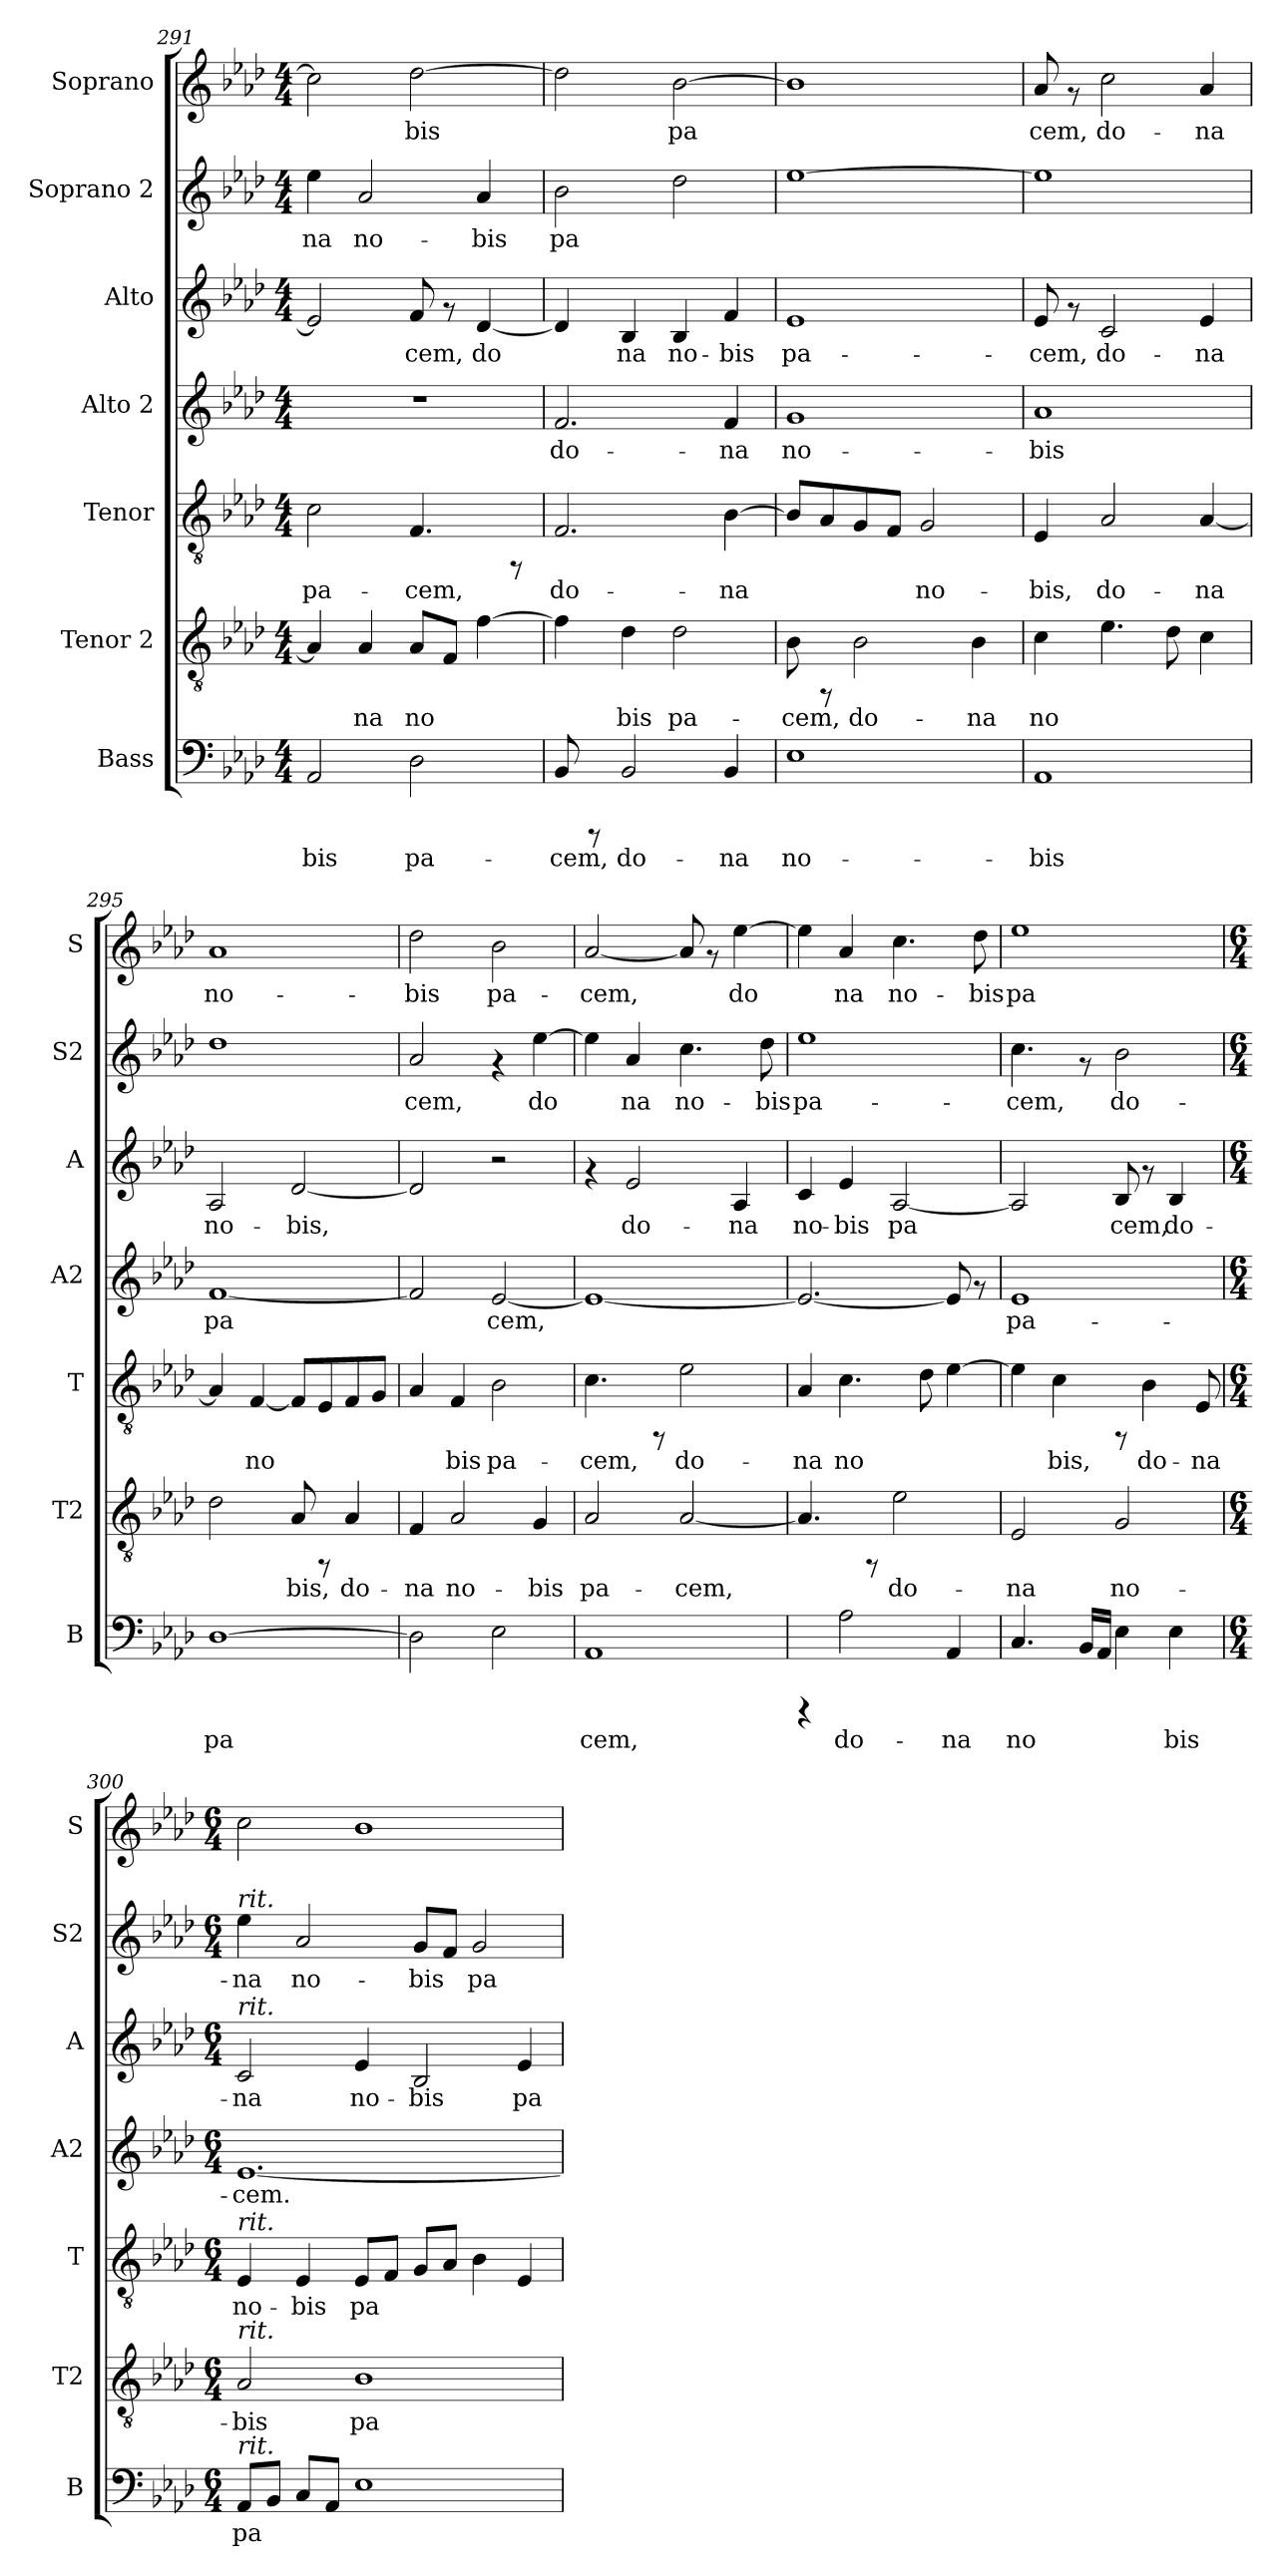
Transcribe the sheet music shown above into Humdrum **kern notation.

**kern	**text	**kern	**text	**kern	**text	**kern	**text	**kern	**text	**kern	**text	**kern	**text
*part7	*part7	*part6	*part6	*part5	*part5	*part4	*part4	*part3	*part3	*part2	*part2	*part1	*part1
*staff7	*staff7	*staff6	*staff6	*staff5	*staff5	*staff4	*staff4	*staff3	*staff3	*staff2	*staff2	*staff1	*staff1
*I"Bass	*	*I"Tenor 2	*	*I"Tenor	*	*I"Alto 2	*	*I"Alto	*	*I"Soprano 2	*	*I"Soprano	*
*I'B	*	*I'T2	*	*I'T	*	*I'A2	*	*I'A	*	*I'S2	*	*I'S	*
!!LO:PB:g=z
*clefF4	*	*clefGv2	*	*clefGv2	*	*clefG2	*	*clefG2	*	*clefG2	*	*clefG2	*
*k[b-e-a-d-]	*	*k[b-e-a-d-]	*	*k[b-e-a-d-]	*	*k[b-e-a-d-]	*	*k[b-e-a-d-]	*	*k[b-e-a-d-]	*	*k[b-e-a-d-]	*
*A-:	*	*A-:	*	*A-:	*	*A-:	*	*A-:	*	*A-:	*	*A-:	*
*M4/4	*	*M4/4	*	*M4/4	*	*M4/4	*	*M4/4	*	*M4/4	*	*M4/4	*
=291	=291	=291	=291	=291	=291	=291	=291	=291	=291	=291	=291	=291	=291
!	!LO:LY:b:cj	!	!LO:LY:b:cj	!	!LO:LY:b:cj	!	!	!	!LO:LY:b:cj	!	!LO:LY:b:cj	!	!LO:LY:b:cj
2AA-/	-bis	4A-/]	--	2c\	pa-	1r	.	2e-/]	--	4ee-\	-na	2cc\]	--
!	!	!	!LO:LY:b:cj	!	!	!	!	!	!	!	!LO:LY:b:cj	!	!
.	.	4A-/	-na	.	.	.	.	.	.	2a-/	no-	.	.
!	!LO:LY:b:cj	!	!LO:LY:b:cj	!	!LO:LY:b:cj	!	!	!	!LO:LY:b:cj	!	!	!	!LO:LY:b:cj
2D-\	pa-	8A-/L	no-	4.F/	-cem,	.	.	8f/	-cem,	.	.	[>2dd-\	-bis
!	!	!	!LO:LY:b:cj	!	!	!	!	!	!	!	!	!	!
.	.	8F/J	--	.	.	.	.	8rf	.	.	.	.	.
!	!	!	!LO:LY:b:cj	!	!	!	!	!	!LO:LY:b:cj	!	!LO:LY:b:cj	!	!
.	.	[>4f\	--	.	.	.	.	[<4d-/	do-	4a-/	-bis	.	.
.	.	.	.	8rFF	.	.	.	.	.	.	.	.	.
=292	=292	=292	=292	=292	=292	=292	=292	=292	=292	=292	=292	=292	=292
!	!LO:LY:b:cj	!	!LO:LY:b:cj	!	!LO:LY:b:cj	!	!LO:LY:b:cj	!	!LO:LY:b:cj	!	!LO:LY:b:cj	!	!LO:LY:b:cj
8BB-/	-cem,	4f\]	--	2.F/	do-	2.f/	do-	4d-/]	--	2b-\	pa-	2dd-\]	.
8rCCC	.	.	.	.	.	.	.	.	.	.	.	.	.
!	!LO:LY:b:cj	!	!LO:LY:b:cj	!	!	!	!	!	!LO:LY:b:cj	!	!	!	!
2BB-/	do-	4d-\	-bis	.	.	.	.	4B-/	-na	.	.	.	.
!	!	!	!LO:LY:b:cj	!	!	!	!	!	!LO:LY:b:cj	!	!LO:LY:b:cj	!	!LO:LY:b:cj
.	.	2d-\	pa-	.	.	.	.	4B-/	no-	2dd-\	--	[>2b-\	pa-
!	!LO:LY:b:cj	!	!	!	!LO:LY:b:cj	!	!LO:LY:b:cj	!	!LO:LY:b:cj	!	!	!	!
4BB-/	-na	.	.	[>4B-\	-na	4f/	-na	4f/	-bis	.	.	.	.
=293	=293	=293	=293	=293	=293	=293	=293	=293	=293	=293	=293	=293	=293
!	!LO:LY:b:cj	!	!LO:LY:b:cj	!	!LO:LY:b:cj	!	!LO:LY:b:cj	!	!LO:LY:b:cj	!	!LO:LY:b:cj	!	!LO:LY:b:cj
1E-	no-	8B-\	-cem,	8B-/L]	.	1g	no-	1e-	pa-	[>1ee-	--	1b-]	--
!	!	!	!	!	!LO:LY:b:cj	!	!	!	!	!	!	!	!
.	.	8rFF	.	8A-/	.	.	.	.	.	.	.	.	.
!	!	!	!LO:LY:b:cj	!	!LO:LY:b:cj	!	!	!	!	!	!	!	!
.	.	2B-\	do-	8G/	.	.	.	.	.	.	.	.	.
!	!	!	!	!	!LO:LY:b:cj	!	!	!	!	!	!	!	!
.	.	.	.	8F/J	.	.	.	.	.	.	.	.	.
!	!	!	!	!	!LO:LY:b:cj	!	!	!	!	!	!	!	!
.	.	.	.	2G/	no-	.	.	.	.	.	.	.	.
!	!	!	!LO:LY:b:cj	!	!	!	!	!	!	!	!	!	!
.	.	4B-\	-na	.	.	.	.	.	.	.	.	.	.
=294	=294	=294	=294	=294	=294	=294	=294	=294	=294	=294	=294	=294	=294
!	!LO:LY:b:cj	!	!LO:LY:b:cj	!	!LO:LY:b:cj	!	!LO:LY:b:cj	!	!LO:LY:b:cj	!	!LO:LY:b:cj	!	!LO:LY:b:cj
1AA-	-bis	4c\	no-	4E-/	-bis,	1a-	-bis	8e-/	-cem,	1ee-]	--	8a-/	-cem,
.	.	.	.	.	.	.	.	8rf	.	.	.	8rf	.
!	!	!	!LO:LY:b:cj	!	!LO:LY:b:cj	!	!	!	!LO:LY:b:cj	!	!	!	!LO:LY:b:cj
.	.	4.e-\	--	2A-/	do-	.	.	2c/	do-	.	.	2cc\	do-
!	!	!	!LO:LY:b:cj	!	!	!	!	!	!	!	!	!	!
.	.	8d-\	--	.	.	.	.	.	.	.	.	.	.
!	!	!	!LO:LY:b:cj	!	!LO:LY:b:cj	!	!	!	!LO:LY:b:cj	!	!	!	!LO:LY:b:cj
.	.	4c\	--	[<4A-/	-na	.	.	4e-/	-na	.	.	4a-/	-na
=295	=295	=295	=295	=295	=295	=295	=295	=295	=295	=295	=295	=295	=295
!	!LO:LY:b:cj	!	!LO:LY:b:cj	!	!LO:LY:b:cj	!	!LO:LY:b:cj	!	!LO:LY:b:cj	!	!LO:LY:b:cj	!	!LO:LY:b:cj
[>1D-	pa-	2d-\	--	4A-/]	.	[<1f	pa-	2A-/	no-	1dd-	--	1a-	no-
!	!	!	!	!	!LO:LY:b:cj	!	!	!	!	!	!	!	!
.	.	.	.	[<4F/	no-	.	.	.	.	.	.	.	.
!	!	!	!LO:LY:b:cj	!	!LO:LY:b:cj	!	!	!	!LO:LY:b:cj	!	!	!	!
.	.	8A-/	-bis,	8F/L]	--	.	.	[<2d-/	-bis,	.	.	.	.
!	!	!	!	!	!LO:LY:b:cj	!	!	!	!	!	!	!	!
.	.	8rFF	.	8E-/	--	.	.	.	.	.	.	.	.
!	!	!	!LO:LY:b:cj	!	!LO:LY:b:cj	!	!	!	!	!	!	!	!
.	.	4A-/	do-	8F/	--	.	.	.	.	.	.	.	.
!	!	!	!	!	!LO:LY:b:cj	!	!	!	!	!	!	!	!
.	.	.	.	8G/J	--	.	.	.	.	.	.	.	.
=296	=296	=296	=296	=296	=296	=296	=296	=296	=296	=296	=296	=296	=296
!	!LO:LY:b:cj	!	!LO:LY:b:cj	!	!LO:LY:b:cj	!	!LO:LY:b:cj	!	!LO:LY:b:cj	!	!LO:LY:b:cj	!	!LO:LY:b:cj
2D-\]	--	4F/	-na	4A-/	--	2f/]	--	2d-/]	.	2a-/	-cem,	2dd-\	-bis
!	!	!	!LO:LY:b:cj	!	!LO:LY:b:cj	!	!	!	!	!	!	!	!
.	.	2A-/	no-	4F/	-bis	.	.	.	.	.	.	.	.
!	!LO:LY:b:cj	!	!	!	!LO:LY:b:cj	!	!LO:LY:b:cj	!	!	!	!	!	!LO:LY:b:cj
2E-\	--	.	.	2B-\	pa-	[<2e-/	-cem,	2r	.	4rf	.	2b-\	pa-
!	!	!	!LO:LY:b:cj	!	!	!	!	!	!	!	!LO:LY:b:cj	!	!
.	.	4G/	-bis	.	.	.	.	.	.	[>4ee-\	do-	.	.
!!LO:PB:g=z
=297	=297	=297	=297	=297	=297	=297	=297	=297	=297	=297	=297	=297	=297
!	!LO:LY:b:cj	!	!LO:LY:b:cj	!	!LO:LY:b:cj	!	!LO:LY:b:cj	!	!	!	!LO:LY:b:cj	!	!LO:LY:b:cj
1AA-	-cem,	2A-/	pa-	4.c\	-cem,	1e-_<	.	4rf	.	4ee-\]	--	[<2a-/	-cem,
!	!	!	!	!	!	!	!	!	!LO:LY:b:cj	!	!LO:LY:b:cj	!	!
.	.	.	.	.	.	.	.	2e-/	do-	4a-/	-na	.	.
.	.	.	.	8rFF	.	.	.	.	.	.	.	.	.
!	!	!	!LO:LY:b:cj	!	!LO:LY:b:cj	!	!	!	!	!	!LO:LY:b:cj	!	!LO:LY:b:cj
.	.	[<2A-/	-cem,	2e-\	do-	.	.	.	.	4.cc\	no-	8a-/]	.
.	.	.	.	.	.	.	.	.	.	.	.	8rf	.
!	!	!	!	!	!	!	!	!	!LO:LY:b:cj	!	!	!	!LO:LY:b:cj
.	.	.	.	.	.	.	.	4A-/	-na	.	.	[>4ee-\	do-
!	!	!	!	!	!	!	!	!	!	!	!LO:LY:b:cj	!	!
.	.	.	.	.	.	.	.	.	.	8dd-\	-bis	.	.
=298	=298	=298	=298	=298	=298	=298	=298	=298	=298	=298	=298	=298	=298
!	!	!	!LO:LY:b:cj	!	!LO:LY:b:cj	!	!LO:LY:b:cj	!	!LO:LY:b:cj	!	!LO:LY:b:cj	!	!LO:LY:b:cj
4rCCC	.	4.A-/]	.	4A-/	-na	2.e-/_<	.	4c/	no-	1ee-	pa-	4ee-\]	--
!	!LO:LY:b:cj	!	!	!	!LO:LY:b:cj	!	!	!	!LO:LY:b:cj	!	!	!	!LO:LY:b:cj
2A-\	do-	.	.	4.c\	no-	.	.	4e-/	-bis	.	.	4a-/	-na
.	.	8rFF	.	.	.	.	.	.	.	.	.	.	.
!	!	!	!LO:LY:b:cj	!	!	!	!	!	!LO:LY:b:cj	!	!	!	!LO:LY:b:cj
.	.	2e-\	do-	.	.	.	.	[<2A-/	pa-	.	.	4.cc\	no-
!	!	!	!	!	!LO:LY:b:cj	!	!	!	!	!	!	!	!
.	.	.	.	8d-\	--	.	.	.	.	.	.	.	.
!	!LO:LY:b:cj	!	!	!	!LO:LY:b:cj	!	!LO:LY:b:cj	!	!	!	!	!	!
4AA-/	-na	.	.	[>4e-\	--	8e-/]	.	.	.	.	.	.	.
!	!	!	!	!	!	!	!	!	!	!	!	!	!LO:LY:b:cj
.	.	.	.	.	.	8rf	.	.	.	.	.	8dd-\	-bis
=299	=299	=299	=299	=299	=299	=299	=299	=299	=299	=299	=299	=299	=299
!	!LO:LY:b:cj	!	!LO:LY:b:cj	!	!LO:LY:b:cj	!	!LO:LY:b:cj	!	!LO:LY:b:cj	!	!LO:LY:b:cj	!	!LO:LY:b:cj
4.C/	no-	2E-/	-na	4e-\]	--	1e-	pa-	2A-/]	--	4.cc\	-cem,	1ee-	pa-
!	!	!	!	!	!LO:LY:b:cj	!	!	!	!	!	!	!	!
.	.	.	.	4c\	-bis,	.	.	.	.	.	.	.	.
!	!LO:LY:b:cj	!	!	!	!	!	!	!	!	!	!	!	!
16BB-/L	--	.	.	.	.	.	.	.	.	8rf	.	.	.
!	!LO:LY:b:cj	!	!	!	!	!	!	!	!	!	!	!	!
16AA-/J	--	.	.	.	.	.	.	.	.	.	.	.	.
!	!LO:LY:b:cj	!	!LO:LY:b:cj	!	!	!	!	!	!LO:LY:b:cj	!	!LO:LY:b:cj	!	!
4E-\	--	2G/	no-	8rFF	.	.	.	8B-/	-cem,	2b-\	do-	.	.
!	!	!	!	!	!LO:LY:b:cj	!	!	!	!	!	!	!	!
.	.	.	.	4B-\	do-	.	.	8rf	.	.	.	.	.
!	!LO:LY:b:cj	!	!	!	!	!	!	!	!LO:LY:b:cj	!	!	!	!
4E-\	-bis	.	.	.	.	.	.	4B-/	do-	.	.	.	.
!	!	!	!	!	!LO:LY:b:cj	!	!	!	!	!	!	!	!
.	.	.	.	8E-/	-na	.	.	.	.	.	.	.	.
=300	=300	=300	=300	=300	=300	=300	=300	=300	=300	=300	=300	=300	=300
*M6/4	*	*M6/4	*	*M6/4	*	*M6/4	*	*M6/4	*	*M6/4	*	*M6/4	*
!	!	!	!	!	!	!	!	!	!	!LO:TX:a:i:t=rit.	!	!	!
!	!	!	!	!	!	!	!	!LO:TX:a:i:t=rit.	!	!	!	!	!
!	!	!	!	!LO:TX:a:i:t=rit.	!	!	!	!	!	!	!	!	!
!	!	!LO:TX:a:i:t=rit.	!	!	!	!	!	!	!	!	!	!	!
!LO:TX:a:i:t=rit.	!	!	!	!	!	!	!	!	!	!	!	!	!
!	!LO:LY:b:cj	!	!LO:LY:b:cj	!	!LO:LY:b:cj	!	!LO:LY:b:cj	!	!LO:LY:b:cj	!	!LO:LY:b:cj	!	!LO:LY:b:cj
8AA-/L	pa-	2A-/	-bis	4E-/	no-	[<1.e-	-cem.	2c/	-na	4ee-\	-na	2cc\	--
!	!LO:LY:b:cj	!	!	!	!	!	!	!	!	!	!	!	!
8BB-/J	--	.	.	.	.	.	.	.	.	.	.	.	.
!	!LO:LY:b:cj	!	!	!	!LO:LY:b:cj	!	!	!	!	!	!LO:LY:b:cj	!	!
8C/L	--	.	.	4E-/	-bis	.	.	.	.	2a-/	no-	.	.
!	!LO:LY:b:cj	!	!	!	!	!	!	!	!	!	!	!	!
8AA-/J	--	.	.	.	.	.	.	.	.	.	.	.	.
!	!LO:LY:b:cj	!	!LO:LY:b:cj	!	!LO:LY:b:cj	!	!	!	!LO:LY:b:cj	!	!	!	!LO:LY:b:cj
1E-	--	1B-	pa	8E-/L	pa-	.	.	4e-/	no-	.	.	1b-	--
!	!	!	!	!	!LO:LY:b:cj	!	!	!	!	!	!	!	!
.	.	.	.	8F/J	--	.	.	.	.	.	.	.	.
!	!	!	!	!	!LO:LY:b:cj	!	!	!	!LO:LY:b:cj	!	!LO:LY:b:cj	!	!
.	.	.	.	8G/L	--	.	.	2B-/	-bis	8g/L	-bis	.	.
!	!	!	!	!	!LO:LY:b:cj	!	!	!	!	!	!LO:LY:b:cj	!	!
.	.	.	.	8A-/J	--	.	.	.	.	8f/J	.	.	.
!	!	!	!	!	!LO:LY:b:cj	!	!	!	!	!	!LO:LY:b:cj	!	!
.	.	.	.	4B-\	--	.	.	.	.	2g/	pa-	.	.
!	!	!	!	!	!LO:LY:b:cj	!	!	!	!LO:LY:b:cj	!	!	!	!
.	.	.	.	4E-/	--	.	.	4e-/	pa-	.	.	.	.
=	=	=	=	=	=	=	=	=	=	=	=	=	=
*-	*-	*-	*-	*-	*-	*-	*-	*-	*-	*-	*-	*-	*-
